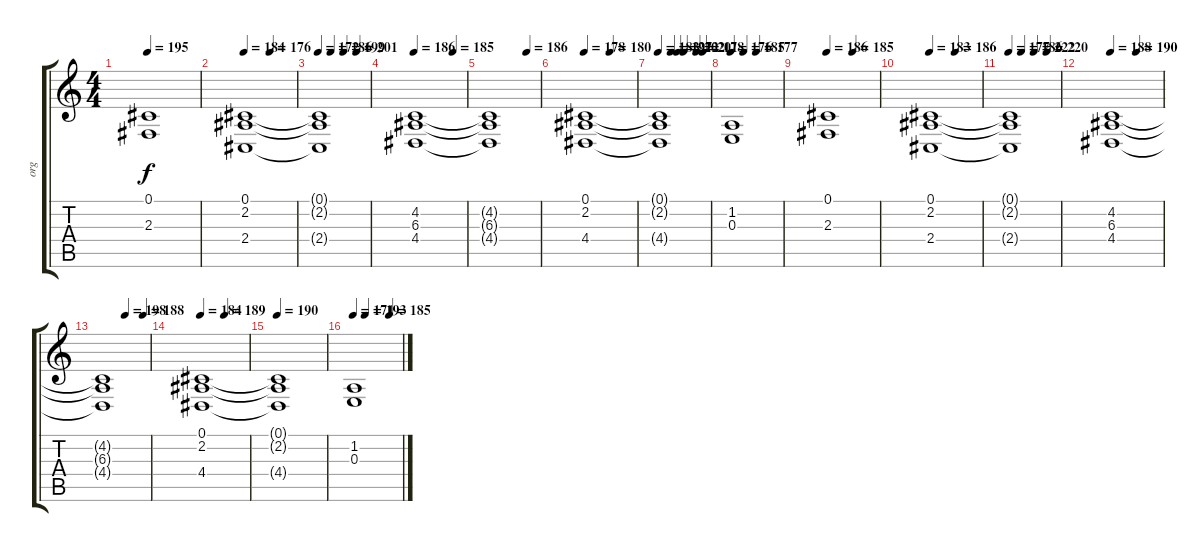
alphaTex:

\track ("org" "org") {instrument reedorgan}
\staff {score tabs}
\tuning (Db4 Ab3 E3 B2 Gb2 Db2) {hide}
\ts (4 4)
\tempo 195
\clef g2
\ks c
(0.1 2.3).1{dy f} |
\tempo 184
\tempo (176 0.5)
(0.1 2.2 2.4).1 |
\tempo 172
\tempo (186 0.25)
\tempo (199 0.5)
\tempo (201 0.75)
(0.1{t} 2.2{t} 2.4{t}).1 |
\tempo 186
\tempo (185 0.75)
(4.2 6.3 4.4).1 |
\tempo (186 0.75)
(4.2{t} 6.3{t} 4.4{t}).1 |
\tempo 178
\tempo (180 0.5)
(0.1 2.2 4.4).1 |
\tempo 183
\tempo (197 0.25)
\tempo (212 0.375)
\tempo (202 0.5)
\tempo (201 0.75)
\tempo (178 0.875)
(0.1{t} 2.2{t} 4.4{t}).1 |
\tempo 176
\tempo (185 0.25)
\tempo (177 0.5)
(1.2 0.3).1 |
\tempo 186
\tempo (185 0.5)
(0.1 2.3).1 |
\tempo 183
\tempo (186 0.5)
(0.1 2.2 2.4).1 |
\tempo 177
\tempo (186 0.25)
\tempo (222 0.5)
\tempo (220 0.75)
(0.1{t} 2.2{t} 2.4{t}).1 |
\tempo 188
\tempo (190 0.5)
(4.2 6.3 4.4).1 |
\tempo (198 0.5)
\tempo (188 0.875)
(4.2{t} 6.3{t} 4.4{t}).1 |
\tempo 184
\tempo (189 0.5)
(0.1 2.2 4.4).1 |
\tempo 190
(0.1{t} 2.2{t} 4.4{t}).1 |
\tempo 171
\tempo (193 0.25)
\tempo (185 0.75)
(1.2 0.3).1
